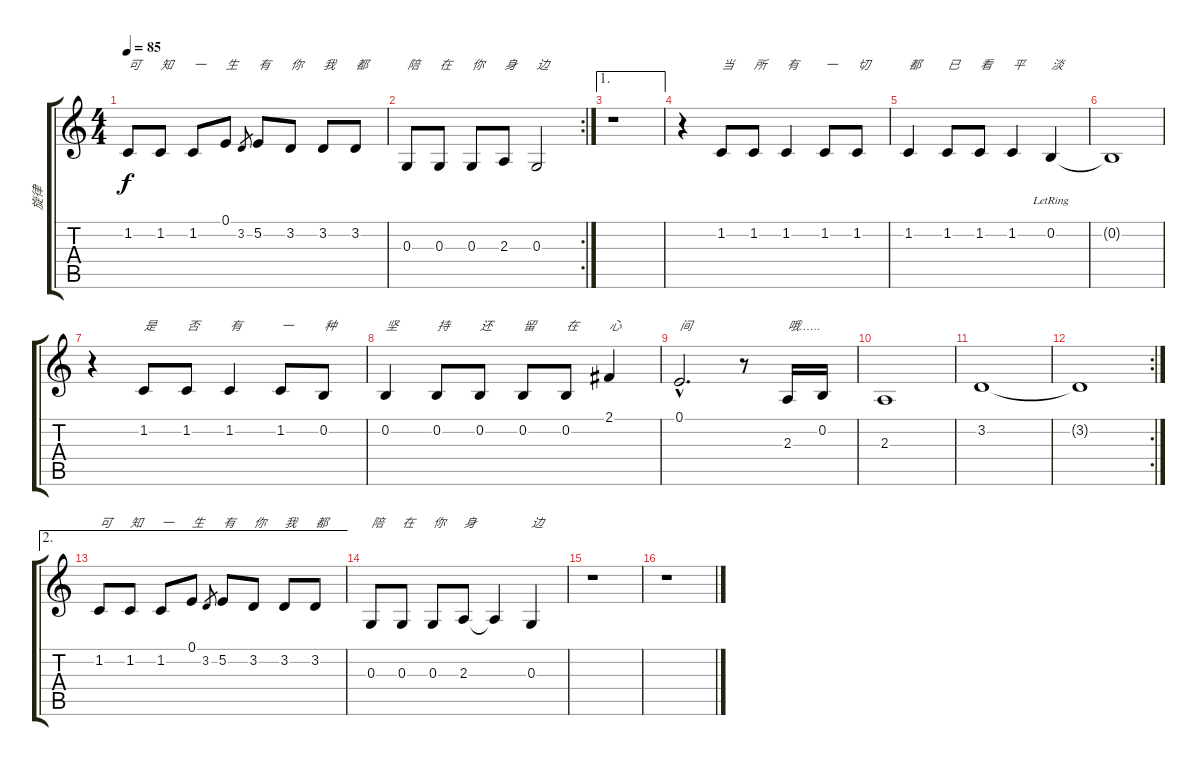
\track ("旋律" "旋律") {instrument sopranosax}
\staff {score tabs}
\tuning (E4 B3 G3 D3 A2 E2) {hide}
\ts (4 4)
\tempo 85
\clef g2
\ks c
1.2.8{txt "可" dy f} 1.2.8{txt "知"} 1.2.8{txt "一"} 0.1.8{txt "生"} 3.2.8{gr} 5.2.8{txt "有"} 3.2.8{txt "你"} 3.2.8{txt "我"} 3.2.8{txt "都"} |
\rc 2
0.3.8{txt "陪"} 0.3.8{txt "在"} 0.3.8{txt "你"} 2.3.8{txt "身"} 0.3.2{txt "边"} |
\ae 1
r.1 |
r.4 1.2.8{txt "当"} 1.2.8{txt "所"} 1.2.4{txt "有"} 1.2.8{txt "一"} 1.2.8{txt "切"} |
1.2.4{txt "都"} 1.2.8{txt "已"} 1.2.8{txt "看"} 1.2.4{txt "平"} 0.2{lr}.4{txt "淡"} |
0.2{t}.1 |
r.4 1.2.8{txt "是"} 1.2.8{txt "否"} 1.2.4{txt "有"} 1.2.8{txt "一"} 0.2.8{txt "种"} |
0.2.4{txt "坚"} 0.2.8{txt "持"} 0.2.8{txt "还"} 0.2.8{txt "留"} 0.2.8{txt "在"} 2.1.4{txt "心"} |
0.1{hac}.2{d txt "间"} r.8 2.3.16{txt "哦……"} 0.2.16 |
2.3.1 |
3.2.1 |
\rc 2
3.2{t}.1 |
\ae 2
1.2.8{txt "可"} 1.2.8{txt "知"} 1.2.8{txt "一"} 0.1.8{txt "生"} 3.2.8{gr} 5.2.8{txt "有"} 3.2.8{txt "你"} 3.2.8{txt "我"} 3.2.8{txt "都"} |
0.3.8{txt "陪"} 0.3.8{txt "在"} 0.3.8{txt "你"} 2.3.8{txt "身"} 2.3{t}.4 0.3.4{txt "边"} |
r.1 |
r.1
